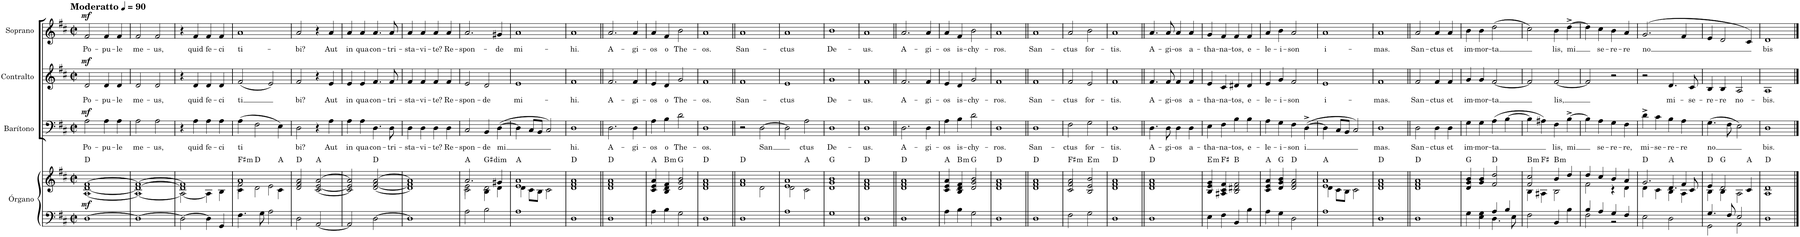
**kern	**kern	**dynam	**harte	**kern	**text	**dynam	**kern	**text	**dynam	**kern	**text	**dynam
*part4	*part4	*part4	*part4	*part3	*part3	*part3	*part2	*part2	*part2	*part1	*part1	*part1
*staff5	*staff4	*staff4/5	*	*staff3	*staff3	*staff3	*staff2	*staff2	*staff2	*staff1	*staff1	*staff1
*I"Órgano	*	*	*	*I"Barítono	*	*	*I"Contralto	*	*	*I"Soprano	*	*
*	*	*	*	*I'Bar.	*	*	*I'C.	*	*	*I'S.	*	*
*clefF4	*clefG2	*	*	*clefF4	*	*	*clefG2	*	*	*clefG2	*	*
*k[f#c#]	*k[f#c#]	*	*	*k[f#c#]	*	*	*k[f#c#]	*	*	*k[f#c#]	*	*
*M2/2	*M2/2	*	*	*M2/2	*	*	*M2/2	*	*	*M2/2	*	*
*met(c|)	*met(c|)	*	*	*met(c|)	*	*	*met(c|)	*	*	*met(c|)	*	*
*MM90	*MM90	*	*	*MM90	*	*	*MM90	*	*	*MM90	*	*
=1	=1	=1	=1	=1	=1	=1	=1	=1	=1	=1	=1	=1
!	!	!	!	!	!	!	!	!	!	!LO:TX:a:B:t=Moderatto	!	!
!	!	!LO:DY:b	!	!	!LO:LY:b	!LO:DY:a	!	!LO:LY:b	!LO:DY:a	!	!LO:LY:b	!LO:DY:a
[1D	[1A [1d [1f#	mf	D:maj	2A\	Po-	mf	2d/	Po-	mf	2f#/	Po-	mf
!	!	!	!	!	!LO:LY:b	!	!	!LO:LY:b	!	!	!LO:LY:b	!
.	.	.	.	4A\	-pu-	.	4d/	-pu-	.	4f#/	-pu-	.
!	!	!	!	!	!LO:LY:b	!	!	!LO:LY:b	!	!	!LO:LY:b	!
.	.	.	.	4A\	-le	.	4d/	-le	.	4f#/	-le	.
=2	=2	=2	=2	=2	=2	=2	=2	=2	=2	=2	=2	=2
!	!	!	!	!	!LO:LY:b	!	!	!LO:LY:b	!	!	!LO:LY:b	!
1D_	1A_ 1d_ 1f#_	.	.	2A\	me-	.	2d/	me-	.	2f#/	me-	.
!	!	!	!	!	!LO:LY:b	!	!	!LO:LY:b	!	!	!LO:LY:b	!
.	.	.	.	2A\	-us,	.	2d/	-us,	.	2f#/	-us,	.
=3	=3	=3	=3	=3	=3	=3	=3	=3	=3	=3	=3	=3
*	*^	*	*	*	*	*	*	*	*	*	*	*
2D\_	1d] 1f#]	2A\_	.	.	4r	.	.	4r	.	.	4r	.	.
!	!	!	!	!	!	!LO:LY:b	!	!	!LO:LY:b	!	!	!LO:LY:b	!
.	.	.	.	.	4A\	quid	.	4d/	quid	.	4f#/	quid	.
!	!	!	!	!	!	!LO:LY:b	!	!	!LO:LY:b	!	!	!LO:LY:b	!
4D\]	.	4A\]	.	.	4A\	fe-	.	4d/	fe-	.	4f#/	fe-	.
!	!	!	!	!	!	!LO:LY:b	!	!	!LO:LY:b	!	!	!LO:LY:b	!
4GG/	.	4B\	.	.	4A\	-ci	.	4d/	-ci	.	4f#/	-ci	.
=4	=4	=4	=4	=4	=4	=4	=4	=4	=4	=4	=4	=4	=4
*	*	*^	*	*	*	*	*	*	*	*	*	*	*
!	!	!	!	!	!LO:H:kt=m	!	!LO:LY:b	!	!	!LO:LY:b	!	!	!LO:LY:b	!
4.F#\	1a	2f#\	4c#\	.	F#:min	(4A\	ti	.	(2f#/	ti	.	1a	ti-	.
.	.	.	2d\	.	D:maj	2F#\	.	.	.	.	.	.	.	.
8G\	.	.	.	.	.	.	.	.	.	.	.	.	.	.
2A\	.	2e\	.	.	.	.	.	.	2e/)	.	.	.	.	.
.	.	.	4c#\	.	A:maj	4E\)	.	.	.	.	.	.	.	.
=5	=5	=5	=5	=5	=5	=5	=5	=5	=5	=5	=5	=5	=5	=5
!	!	!	!	!	!	!	!LO:LY:b	!	!	!LO:LY:b	!	!	!LO:LY:b	!
*	*v	*v	*v	*	*	*	*	*	*	*	*	*	*	*
2D\	2d/ 2f#/ 2a/	.	D:maj	2D\	bi?	.	2f#/	bi?	.	2a/	-bi?	.
[2AA/	[2c#/ [2e/ [2a/	.	A:maj	4r	.	.	4r	.	.	4r	.	.
!	!	!	!	!	!LO:LY:b	!	!	!LO:LY:b	!	!	!LO:LY:b	!
.	.	.	.	4A\	Aut	.	4e/	Aut	.	4a/	Aut	.
=6	=6	=6	=6	=6	=6	=6	=6	=6	=6	=6	=6	=6
!	!	!	!	!	!LO:LY:b	!	!	!LO:LY:b	!	!	!LO:LY:b	!
2AA/]	2c#/] 2e/] 2a/]	.	.	4A\	in	.	4e/	in	.	4a/	in	.
!	!	!	!	!	!LO:LY:b	!	!	!LO:LY:b	!	!	!LO:LY:b	!
.	.	.	.	4A\	qua	.	4e/	qua	.	4a/	qua	.
!	!	!	!	!	!LO:LY:b	!	!	!LO:LY:b	!	!	!LO:LY:b	!
[2D\	[2d/ [2f#/ [2a/	.	D:maj	4.D\	con-	.	4.f#/	con-	.	4.a/	con-	.
!	!	!	!	!	!LO:LY:b	!	!	!LO:LY:b	!	!	!LO:LY:b	!
.	.	.	.	8D\	-tri-	.	8f#/	-tri-	.	8a/	-tri-	.
=7	=7	=7	=7	=7	=7	=7	=7	=7	=7	=7	=7	=7
!	!	!	!	!	!LO:LY:b	!	!	!LO:LY:b	!	!	!LO:LY:b	!
1D]	1d] 1f#] 1a]	.	.	4D\	-sta-	.	4f#/	-sta-	.	4a/	-sta-	.
!	!	!	!	!	!LO:LY:b	!	!	!LO:LY:b	!	!	!LO:LY:b	!
.	.	.	.	4D\	-vi-	.	4f#/	-vi-	.	4a/	-vi-	.
!	!	!	!	!	!LO:LY:b	!	!	!LO:LY:b	!	!	!LO:LY:b	!
.	.	.	.	4D\	-te?	.	4f#/	-te?	.	4a/	-te?	.
!	!	!	!	!	!LO:LY:b	!	!	!LO:LY:b	!	!	!LO:LY:b	!
.	.	.	.	4D\	Re-	.	4f#/	Re-	.	4a/	Re-	.
=8	=8	=8	=8	=8	=8	=8	=8	=8	=8	=8	=8	=8
*	*^	*	*	*	*	*	*	*	*	*	*	*
*	*	*^	*	*	*	*	*	*	*	*	*	*	*
!	!	!	!	!	!	!	!LO:LY:b	!	!	!LO:LY:b	!	!	!LO:LY:b	!
2A\	2.a/	2e\	2c#\	.	A:maj	2C#/	-spon-	.	2e/	-spon-	.	2.a/	-spon-	.
!	!	!	!	!	!LO:H:kt=dim	!	!LO:LY:b	!	!	!LO:LY:b	!	!	!	!
2B\	.	2d\	4B\	.	G#:dim	4BB/	-de	.	2d/	-de	.	.	.	.
!	!	!	!	!	!	!	!LO:LY:b	!	!	!	!	!	!LO:LY:b	!
.	4g#X/	.	4d\	.	.	([4D\	mi	.	.	.	.	4g#X/	-de	.
=9	=9	=9	=9	=9	=9	=9	=9	=9	=9	=9	=9	=9	=9	=9
!	!	!	!	!	!	!	!	!	!	!LO:LY:b	!	!	!LO:LY:b	!
*	*	*v	*v	*	*	*	*	*	*	*	*	*	*	*
1A	1e 1a	4d\	.	A:maj	4D\]	.	.	1e	mi-	.	1a	mi-	.
.	.	8c#\L	.	.	8C#/L	.	.	.	.	.	.	.	.
.	.	8B\J	.	.	8BB/J	.	.	.	.	.	.	.	.
.	.	2c#\	.	.	2C#/)	.	.	.	.	.	.	.	.
=10	=10	=10	=10	=10	=10	=10	=10	=10	=10	=10	=10	=10	=10
!	!	!	!	!	!	!LO:LY:b	!	!	!LO:LY:b	!	!	!LO:LY:b	!
*	*v	*v	*	*	*	*	*	*	*	*	*	*	*
1D	1d 1f# 1a	.	D:maj	1D	hi.	.	1f#	-hi.	.	1a	-hi.	.
=11||	=11||	=11||	=11||	=11||	=11||	=11||	=11||	=11||	=11||	=11||	=11||	=11||
!	!	!	!	!	!LO:LY:b	!	!	!LO:LY:b	!	!	!LO:LY:b	!
1D	1d 1f# 1a	.	D:maj	2.D\	A-	.	2.f#/	A-	.	2.a/	A-	.
!	!	!	!	!	!LO:LY:b	!	!	!LO:LY:b	!	!	!LO:LY:b	!
.	.	.	.	4D\	-gi-	.	4f#/	-gi-	.	4a/	-gi-	.
=12	=12	=12	=12	=12	=12	=12	=12	=12	=12	=12	=12	=12
!	!	!	!	!	!LO:LY:b	!	!	!LO:LY:b	!	!	!LO:LY:b	!
4A\	4c#/ 4e/ 4a/	.	A:maj	4A\	-os	.	4e/	-os	.	4a/	-os	.
!	!	!	!LO:H:kt=m	!	!LO:LY:b	!	!	!LO:LY:b	!	!	!LO:LY:b	!
4B\	4B/ 4d/ 4f#/	.	B:min	4B\	o	.	4d/	o	.	4f#/	o	.
!	!	!	!	!	!LO:LY:b	!	!	!LO:LY:b	!	!	!LO:LY:b	!
2G\	2d/ 2g/ 2b/	.	G:maj	2d\	The-	.	2g/	The-	.	2b\	The-	.
=13	=13	=13	=13	=13	=13	=13	=13	=13	=13	=13	=13	=13
!	!	!	!	!	!LO:LY:b	!	!	!LO:LY:b	!	!	!LO:LY:b	!
1D	1d 1f# 1a	.	D:maj	1D	-os.	.	1f#	-os.	.	1a	-os.	.
=14||	=14||	=14||	=14||	=14||	=14||	=14||	=14||	=14||	=14||	=14||	=14||	=14||
*	*^	*	*	*	*	*	*	*	*	*	*	*
!	!	!	!	!	!	!	!	!	!LO:LY:b	!	!	!LO:LY:b	!
1D	1f# 1a	2ryy	.	D:maj	2r	.	.	1f#	San-	.	1a	San-	.
!	!	!	!	!	!	!LO:LY:b	!	!	!	!	!	!	!
.	.	2d\	.	.	[2D\	San	.	.	.	.	.	.	.
=15	=15	=15	=15	=15	=15	=15	=15	=15	=15	=15	=15	=15	=15
!	!	!	!	!	!	!	!	!	!LO:LY:b	!	!	!LO:LY:b	!
1A	1e 1a	2d\	.	.	2D\]	.	.	1e	-ctus	.	1a	-ctus	.
!	!	!	!	!	!	!LO:LY:b	!	!	!	!	!	!	!
.	.	2c#\	.	A:maj	2A\	ctus	.	.	.	.	.	.	.
=16	=16	=16	=16	=16	=16	=16	=16	=16	=16	=16	=16	=16	=16
!	!	!	!	!	!	!LO:LY:b	!	!	!LO:LY:b	!	!	!LO:LY:b	!
*	*v	*v	*	*	*	*	*	*	*	*	*	*	*
1G	1d 1g 1b	.	G:maj	1D	De-	.	1g	De-	.	1b	De-	.
=17	=17	=17	=17	=17	=17	=17	=17	=17	=17	=17	=17	=17
!	!	!	!	!	!LO:LY:b	!	!	!LO:LY:b	!	!	!LO:LY:b	!
1D	1d 1f# 1a	.	D:maj	1D	-us.	.	1f#	-us.	.	1a	-us.	.
=18||	=18||	=18||	=18||	=18||	=18||	=18||	=18||	=18||	=18||	=18||	=18||	=18||
!	!	!	!	!	!LO:LY:b	!	!	!LO:LY:b	!	!	!LO:LY:b	!
1D	1d 1f# 1a	.	D:maj	2.D\	A-	.	2.f#/	A-	.	2.a/	A-	.
!	!	!	!	!	!LO:LY:b	!	!	!LO:LY:b	!	!	!LO:LY:b	!
.	.	.	.	4D\	-gi-	.	4f#/	-gi-	.	4a/	-gi-	.
=19	=19	=19	=19	=19	=19	=19	=19	=19	=19	=19	=19	=19
!	!	!	!	!	!LO:LY:b	!	!	!LO:LY:b	!	!	!LO:LY:b	!
4A\	4c#/ 4e/ 4a/	.	A:maj	4A\	-os	.	4e/	-os	.	4a/	-os	.
!	!	!	!LO:H:kt=m	!	!LO:LY:b	!	!	!LO:LY:b	!	!	!LO:LY:b	!
4B\	4B/ 4d/ 4f#/	.	B:min	4B\	is-	.	4d/	is-	.	4f#/	is-	.
!	!	!	!	!	!LO:LY:b	!	!	!LO:LY:b	!	!	!LO:LY:b	!
2G\	2d/ 2g/ 2b/	.	G:maj	2d\	-chy-	.	2g/	-chy-	.	2b\	-chy-	.
=20	=20	=20	=20	=20	=20	=20	=20	=20	=20	=20	=20	=20
!	!	!	!	!	!LO:LY:b	!	!	!LO:LY:b	!	!	!LO:LY:b	!
1D	1d 1f# 1a	.	D:maj	1D	-ros.	.	1f#	-ros.	.	1a	-ros.	.
=21||	=21||	=21||	=21||	=21||	=21||	=21||	=21||	=21||	=21||	=21||	=21||	=21||
!	!	!	!	!	!LO:LY:b	!	!	!LO:LY:b	!	!	!LO:LY:b	!
1D	1d 1f# 1a	.	D:maj	1D	San-	.	1f#	San-	.	1a	San-	.
=22	=22	=22	=22	=22	=22	=22	=22	=22	=22	=22	=22	=22
!	!	!	!LO:H:kt=m	!	!LO:LY:b	!	!	!LO:LY:b	!	!	!LO:LY:b	!
2F#\	2c#/ 2f#/ 2a/	.	F#:min	2F#\	-ctus	.	2f#/	-ctus	.	2a/	-ctus	.
!	!	!	!LO:H:kt=m	!	!LO:LY:b	!	!	!LO:LY:b	!	!	!LO:LY:b	!
2G\	2B/ 2e/ 2b/	.	E:min	2G\	for-	.	2e/	for-	.	2b\	for-	.
=23	=23	=23	=23	=23	=23	=23	=23	=23	=23	=23	=23	=23
!	!	!	!	!	!LO:LY:b	!	!	!LO:LY:b	!	!	!LO:LY:b	!
1D	1d 1f# 1a	.	D:maj	1D	-tis.	.	1f#	-tis.	.	1a	-tis.	.
=24||	=24||	=24||	=24||	=24||	=24||	=24||	=24||	=24||	=24||	=24||	=24||	=24||
!	!	!	!	!	!LO:LY:b	!	!	!LO:LY:b	!	!	!LO:LY:b	!
1D	1d 1f# 1a	.	D:maj	4.D\	A-	.	4.f#/	A-	.	4.a/	A-	.
!	!	!	!	!	!LO:LY:b	!	!	!LO:LY:b	!	!	!LO:LY:b	!
.	.	.	.	8D\	-gi-	.	8f#/	-gi-	.	8a/	-gi-	.
!	!	!	!	!	!LO:LY:b	!	!	!LO:LY:b	!	!	!LO:LY:b	!
.	.	.	.	4D\	-os	.	4f#/	-os	.	4a/	-os	.
!	!	!	!	!	!LO:LY:b	!	!	!LO:LY:b	!	!	!LO:LY:b	!
.	.	.	.	4D\	a-	.	4f#/	a-	.	4a/	a-	.
=25	=25	=25	=25	=25	=25	=25	=25	=25	=25	=25	=25	=25
!	!	!	!LO:H:kt=m	!	!LO:LY:b	!	!	!LO:LY:b	!	!	!LO:LY:b	!
4E\	4B/ 4e/ 4g/	.	E:min	4E\	-tha-	.	4e/	-tha-	.	4g/	-tha-	.
!	!	!	!	!	!LO:LY:b	!	!	!LO:LY:b	!	!	!LO:LY:b	!
4F#\	4A#X/ 4c#/ 4f#/	.	F#:maj	4F#\	-na-	.	4c#/	-na-	.	4f#/	-na-	.
!	!	!	!	!	!LO:LY:b	!	!	!LO:LY:b	!	!	!LO:LY:b	!
4BB/	2B/ 2d#X/ 2f#/	.	B:maj	4B\	-tos,	.	4d#X/	-tos,	.	4f#/	-tos,	.
!	!	!	!	!	!LO:LY:b	!	!	!LO:LY:b	!	!	!LO:LY:b	!
4B\	.	.	.	4B\	e-	.	4d#/	e-	.	4f#/	e-	.
=26	=26	=26	=26	=26	=26	=26	=26	=26	=26	=26	=26	=26
!	!	!	!	!	!LO:LY:b	!	!	!LO:LY:b	!	!	!LO:LY:b	!
4A\	4c#/ 4e/ 4a/	.	A:maj	4A\	-le-	.	4e/	-le-	.	4a/	-le-	.
!	!	!	!	!	!LO:LY:b	!	!	!LO:LY:b	!	!	!LO:LY:b	!
4G\	4d/ 4g/ 4b/	.	G:maj	4G\	-i-	.	4g/	-i-	.	4b\	-i-	.
!	!	!	!	!	!LO:LY:b	!	!	!LO:LY:b	!	!	!LO:LY:b	!
2D\	2d/ 2f#/ 2a/	.	D:maj	4F#\	-son	.	2f#/	-son	.	2a/	-son	.
!	!	!	!	!	!LO:LY:b	!	!	!	!	!	!	!
.	.	.	.	([4D^\	i	.	.	.	.	.	.	.
=27	=27	=27	=27	=27	=27	=27	=27	=27	=27	=27	=27	=27
*	*^	*	*	*	*	*	*	*	*	*	*	*
!	!	!	!	!	!	!	!	!	!LO:LY:b	!	!	!LO:LY:b	!
1A	1e 1a	4d\	.	A:maj	4D\]	.	.	1e	i-	.	1a	i-	.
.	.	8c#\L	.	.	8C#/L	.	.	.	.	.	.	.	.
.	.	8B\J	.	.	8BB/J	.	.	.	.	.	.	.	.
.	.	2c#\	.	.	2C#/)	.	.	.	.	.	.	.	.
=28	=28	=28	=28	=28	=28	=28	=28	=28	=28	=28	=28	=28	=28
!	!	!	!	!	!	!LO:LY:b	!	!	!LO:LY:b	!	!	!LO:LY:b	!
*	*v	*v	*	*	*	*	*	*	*	*	*	*	*
1D	1d 1f# 1a	.	D:maj	1D	-mas.	.	1f#	-mas.	.	1a	-mas.	.
=29||	=29||	=29||	=29||	=29||	=29||	=29||	=29||	=29||	=29||	=29||	=29||	=29||
!	!	!	!	!	!LO:LY:b	!	!	!LO:LY:b	!	!	!LO:LY:b	!
1D	1d 1f# 1a	.	D:maj	2D\	San-	.	2f#/	San-	.	2a/	San-	.
!	!	!	!	!	!LO:LY:b	!	!	!LO:LY:b	!	!	!LO:LY:b	!
.	.	.	.	4D\	-ctus	.	4f#/	-ctus	.	4a/	-ctus	.
!	!	!	!	!	!LO:LY:b	!	!	!LO:LY:b	!	!	!LO:LY:b	!
.	.	.	.	4D\	et	.	4f#/	et	.	4a/	et	.
=30	=30	=30	=30	=30	=30	=30	=30	=30	=30	=30	=30	=30
*^	*	*	*	*	*	*	*	*	*	*	*	*
!	!	!	!	!	!	!LO:LY:b	!	!	!LO:LY:b	!	!	!LO:LY:b	!
4G\	2ryy	4d/ 4g/ 4b/	.	G:maj	4G\	im-	.	4g/	im-	.	4b\	im-	.
!	!	!	!	!	!	!LO:LY:b	!	!	!LO:LY:b	!	!	!LO:LY:b	!
4E\ 4G\	.	4g/ 4b/	.	.	4G\	-mor-	.	4g/	-mor-	.	4b\	-mor-	.
!	!	!	!	!	!	!LO:LY:b	!	!	!LO:LY:b	!	!	!LO:LY:b	!
4A/	4.D\	2f#/ 2dd/	.	D:maj	(4A\	-ta	.	[2f#/	-ta	.	(2dd\	-ta	.
4B/	.	.	.	.	[4B\	.	.	.	.	.	.	.	.
.	8E\	.	.	.	.	.	.	.	.	.	.	.	.
=31	=31	=31	=31	=31	=31	=31	=31	=31	=31	=31	=31	=31	=31
*	*	*^	*	*	*	*	*	*	*	*	*	*	*
!	!	!	!	!	!LO:H:kt=m	!	!	!	!	!	!	!	!	!
*v	*v	*	*	*	*	*	*	*	*	*	*	*	*	*
2F#\	2f#/ 2cc#/	4B\	.	B:min	4B\]	.	.	2f#/]	.	.	2cc#\)	.	.
.	.	4A#X\	.	F#:maj	4A#X\)	.	.	.	.	.	.	.	.
!	!	!	!	!LO:H:kt=m	!	!LO:LY:b	!	!	!LO:LY:b	!	!	!LO:LY:b	!
4BB/	4b/	2B\	.	B:min	4F#\	lis,	.	[2f#/	lis,	.	4b\	lis,	.
!	!	!	!	!	!	!LO:LY:b	!	!	!	!	!	!LO:LY:b	!
4B\	4dd/	.	.	.	[4B^\	mi	.	.	.	.	[4dd^\	mi	.
=32	=32	=32	=32	=32	=32	=32	=32	=32	=32	=32	=32	=32	=32
*^	*	*	*	*	*	*	*	*	*	*	*	*	*
4B/	2F#\	4dd/	2f#\	.	.	4B\]	.	.	2f#/]	.	.	4dd\]	.	.
!	!	!	!	!	!	!	!LO:LY:b	!	!	!	!	!	!LO:LY:b	!
4A/	.	4cc#/	.	.	.	4A\	se-	.	.	.	.	4cc#\	se-	.
!	!	!	!	!	!	!	!LO:LY:b	!	!	!	!	!	!LO:LY:b	!
4G/	2r	4b/	4r	.	.	4G\	-re-	.	2r	.	.	4b\	-re-	.
!	!	!	!	!	!	!	!LO:LY:b	!	!	!	!	!	!LO:LY:b	!
4F#/	.	4a/	4d\	.	.	4F#\	-re,	.	.	.	.	4a/	-re	.
*v	*v	*	*	*	*	*	*	*	*	*	*	*	*	*
=33	=33	=33	=33	=33	=33	=33	=33	=33	=33	=33	=33	=33	=33
*	*	*^	*	*	*	*	*	*	*	*	*	*	*
!	!	!	!	!	!	!	!LO:LY:b	!	!	!	!	!	!LO:LY:b	!
2E\	2.g/	4d\	2ryy	.	D:maj	4d^\	mi-	.	2r	.	.	(>2.g/	no	.
!	!	!	!	!	!	!	!LO:LY:b	!	!	!	!	!	!	!
.	.	4c#\	.	.	.	4c#\	-se-	.	.	.	.	.	.	.
!	!	!	!	!	!	!	!LO:LY:b	!	!	!LO:LY:b	!	!	!	!
2D\	.	4B\	4.d/	.	A:maj	4B\	-re-	.	4.d/	mi-	.	.	.	.
!	!	!	!	!	!	!	!LO:LY:b	!	!	!	!	!	!	!
.	4f#/	4A\	.	.	.	4A\	-re	.	.	.	.	4f#/	.	.
!	!	!	!	!	!	!	!	!	!	!LO:LY:b	!	!	!	!
.	.	.	8c#/	.	.	.	.	.	8c#/	-se-	.	.	.	.
=34	=34	=34	=34	=34	=34	=34	=34	=34	=34	=34	=34	=34	=34	=34
*^	*	*	*	*	*	*	*	*	*	*	*	*	*	*
!	!	!	!	!	!	!	!	!LO:LY:b	!	!	!LO:LY:b	!	!	!	!
*	*	*	*v	*v	*	*	*	*	*	*	*	*	*	*	*
4.G/	2GG\	4e/	4B\	.	D:maj	(4.G\	no	.	4B/	-re-	.	4e/	.	.
!	!	!	!	!	!	!	!	!	!	!LO:LY:b	!	!	!	!
.	.	2d/	4B\	.	G:maj	.	.	.	4B/	-re	.	2d/	.	.
8F#/	.	.	.	.	.	8F#\	.	.	.	.	.	.	.	.
!	!	!	!	!	!	!	!	!	!	!LO:LY:b	!	!	!	!
2E/	2AA\	.	2A\	.	.	2E\)	.	.	2A/	no-	.	.	.	.
.	.	4c#/	.	.	A:maj	.	.	.	.	.	.	4c#/)	.	.
*v	*v	*	*	*	*	*	*	*	*	*	*	*	*	*
*	*v	*v	*	*	*	*	*	*	*	*	*	*	*
=35	=35	=35	=35	=35	=35	=35	=35	=35	=35	=35	=35	=35
!	!	!	!	!	!LO:LY:b	!	!	!LO:LY:b	!	!	!LO:LY:b	!
1D	1A 1d	.	D:maj	1D	bis.	.	1A	-bis.	.	1d	bis	.
==	==	==	==	==	==	==	==	==	==	==	==	==
*-	*-	*-	*-	*-	*-	*-	*-	*-	*-	*-	*-	*-
